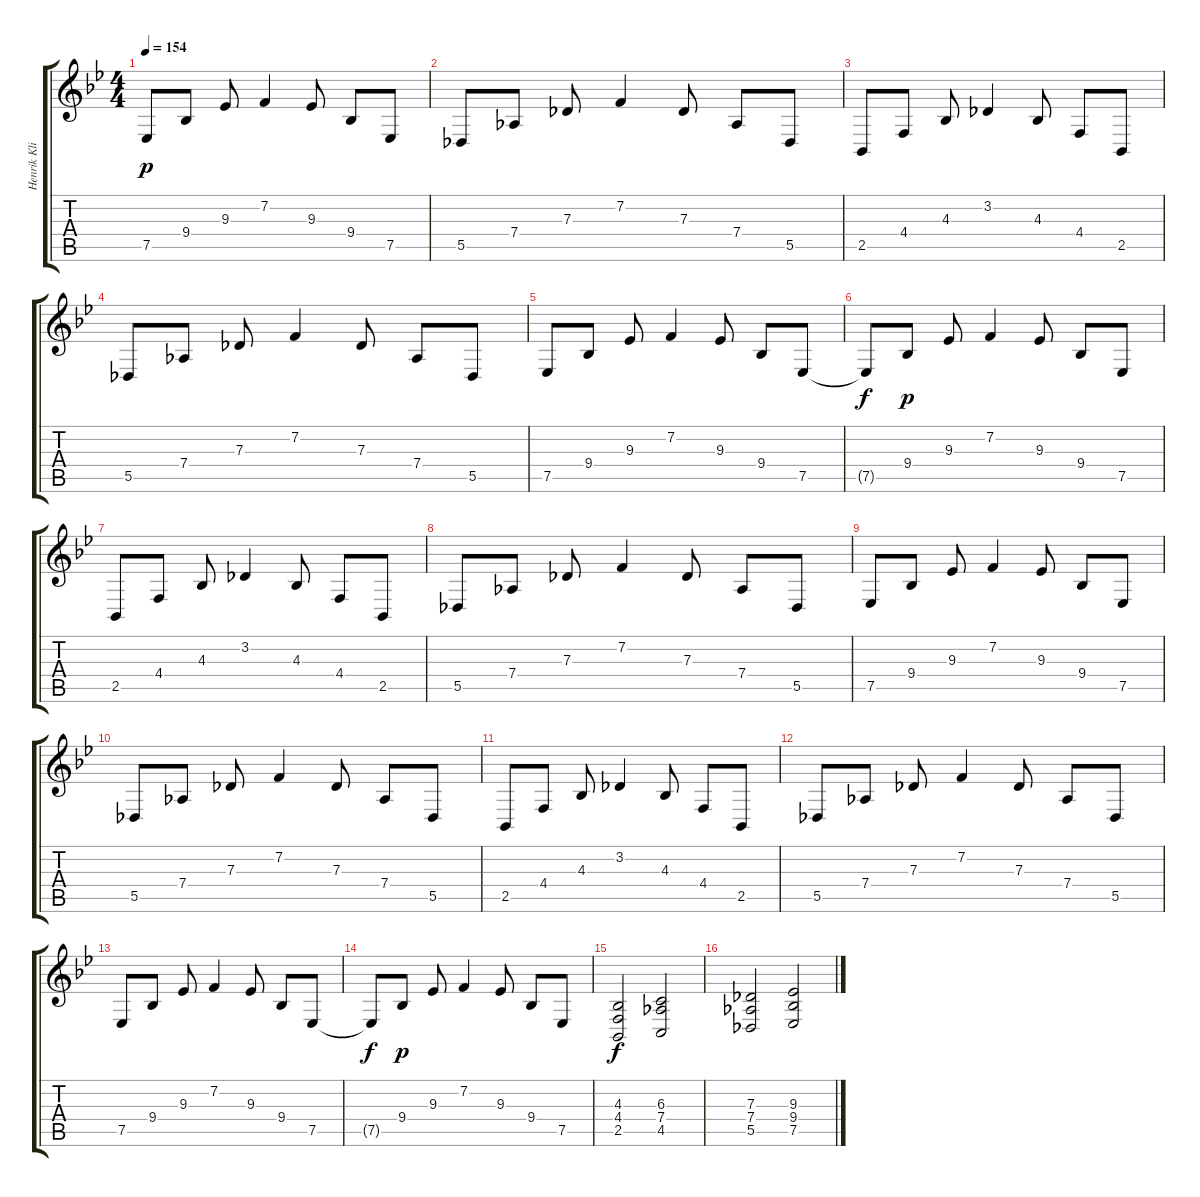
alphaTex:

\track ("Henrik Klingenberg 2" "Henrik Kli") {instrument harpsichord}
\staff {score tabs}
\tuning (Eb4 Bb3 Gb3 Db3 Ab2 Eb2) {hide}
\ts (4 4)
\tempo 154
\clef g2
\ks gminor
7.5.8{dy p} 9.4.8 9.3.8 7.2.4 9.3.8 9.4.8 7.5.8 |
5.5.8 7.4.8 7.3.8 7.2.4 7.3.8 7.4.8 5.5.8 |
2.5.8{instrument harpsichord} 4.4.8 4.3.8 3.2.4 4.3.8 4.4.8 2.5.8 |
5.5.8 7.4.8 7.3.8 7.2.4 7.3.8 7.4.8 5.5.8 |
7.5.8 9.4.8 9.3.8 7.2.4 9.3.8 9.4.8 7.5.8 |
7.5{t}.8{dy f} 9.4.8{dy p} 9.3.8 7.2.4 9.3.8 9.4.8 7.5.8 |
2.5.8{instrument harpsichord} 4.4.8 4.3.8 3.2.4 4.3.8 4.4.8 2.5.8 |
5.5.8 7.4.8 7.3.8 7.2.4 7.3.8 7.4.8 5.5.8 |
7.5.8 9.4.8 9.3.8 7.2.4 9.3.8 9.4.8 7.5.8 |
5.5.8 7.4.8 7.3.8 7.2.4 7.3.8 7.4.8 5.5.8 |
2.5.8{instrument harpsichord} 4.4.8 4.3.8 3.2.4 4.3.8 4.4.8 2.5.8 |
5.5.8 7.4.8 7.3.8 7.2.4 7.3.8 7.4.8 5.5.8 |
7.5.8 9.4.8 9.3.8 7.2.4 9.3.8 9.4.8 7.5.8 |
7.5{t}.8{dy f} 9.4.8{dy p} 9.3.8 7.2.4 9.3.8 9.4.8 7.5.8 |
(4.3 4.4 2.5).2{dy f volume 10} (6.3 7.4 4.5).2 |
(7.3 7.4 5.5).2 (9.3 9.4 7.5).2
